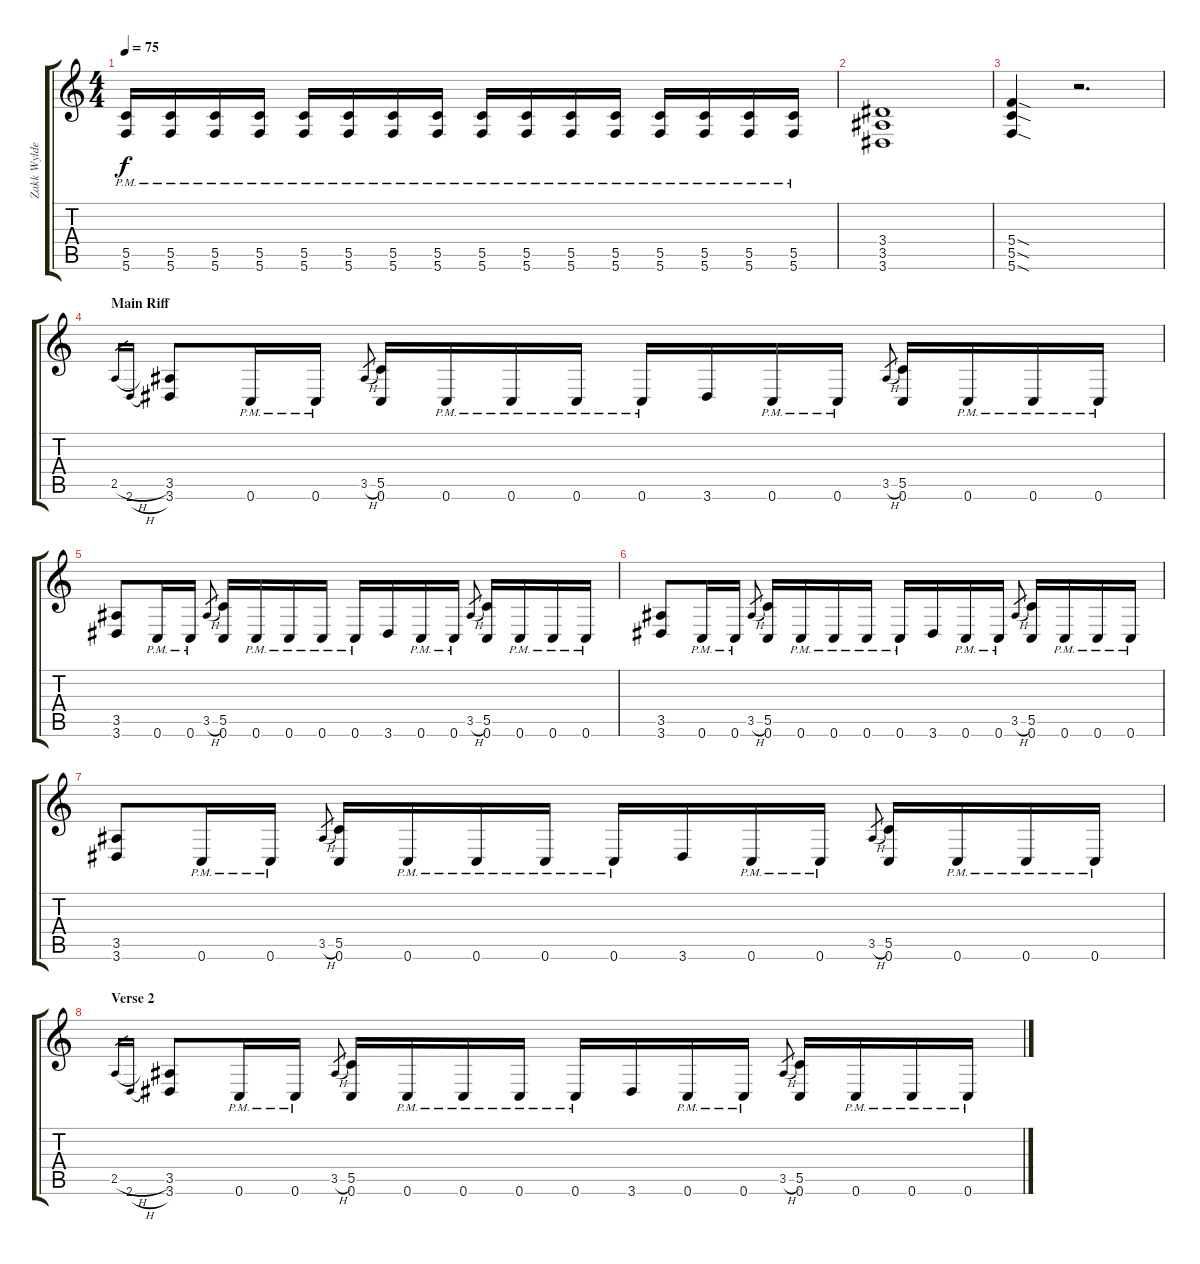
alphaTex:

\track ("Zakk Wylde (Rhythm Guitar)" "Zakk Wylde") {instrument distortionguitar}
\staff {score tabs}
\tuning (D4 A3 F3 C3 G2 C2) {hide}
\ts (4 4)
\tempo 75
\clef g2
\ks c
(5.5{pm} 5.6{pm}).16{dy f} (5.5{pm} 5.6{pm}).16 (5.5{pm} 5.6{pm}).16 (5.5{pm} 5.6{pm}).16 (5.5{pm} 5.6{pm}).16 (5.5{pm} 5.6{pm}).16 (5.5{pm} 5.6{pm}).16 (5.5{pm} 5.6{pm}).16 (5.5{pm} 5.6{pm}).16 (5.5{pm} 5.6{pm}).16 (5.5{pm} 5.6{pm}).16 (5.5{pm} 5.6{pm}).16 (5.5{pm} 5.6{pm}).16 (5.5{pm} 5.6{pm}).16 (5.5{pm} 5.6{pm}).16 (5.5{pm} 5.6{pm}).16 |
(3.4 3.5 3.6).1 |
(5.4{sod} 5.5{sod} 5.6{sod}).4 r.2{d} |
\section ("" "Main Riff")
2.5{h}.16{gr} 2.6{h}.16{gr} (3.5 3.6).8 0.6{pm}.16 0.6{pm}.16 3.5{h}.8{gr} (5.5 0.6).16 0.6{pm}.16 0.6{pm}.16 0.6{pm}.16 0.6{pm}.16 3.6.16 0.6{pm}.16 0.6{pm}.16 3.5{h}.8{gr} (5.5 0.6).16 0.6{pm}.16 0.6{pm}.16 0.6{pm}.16 |
(3.5 3.6).8 0.6{pm}.16 0.6{pm}.16 3.5{h}.8{gr} (5.5 0.6).16 0.6{pm}.16 0.6{pm}.16 0.6{pm}.16 0.6{pm}.16 3.6.16 0.6{pm}.16 0.6{pm}.16 3.5{h}.8{gr} (5.5 0.6).16 0.6{pm}.16 0.6{pm}.16 0.6{pm}.16 |
(3.5 3.6).8 0.6{pm}.16 0.6{pm}.16 3.5{h}.8{gr} (5.5 0.6).16 0.6{pm}.16 0.6{pm}.16 0.6{pm}.16 0.6{pm}.16 3.6.16 0.6{pm}.16 0.6{pm}.16 3.5{h}.8{gr} (5.5 0.6).16 0.6{pm}.16 0.6{pm}.16 0.6{pm}.16 |
(3.5 3.6).8 0.6{pm}.16 0.6{pm}.16 3.5{h}.8{gr} (5.5 0.6).16 0.6{pm}.16 0.6{pm}.16 0.6{pm}.16 0.6{pm}.16 3.6.16 0.6{pm}.16 0.6{pm}.16 3.5{h}.8{gr} (5.5 0.6).16 0.6{pm}.16 0.6{pm}.16 0.6{pm}.16 |
\section ("" "Verse 2")
2.5{h}.16{gr} 2.6{h}.16{gr} (3.5 3.6).8 0.6{pm}.16 0.6{pm}.16 3.5{h}.8{gr} (5.5 0.6).16 0.6{pm}.16 0.6{pm}.16 0.6{pm}.16 0.6{pm}.16 3.6.16 0.6{pm}.16 0.6{pm}.16 3.5{h}.8{gr} (5.5 0.6).16 0.6{pm}.16 0.6{pm}.16 0.6{pm}.16
